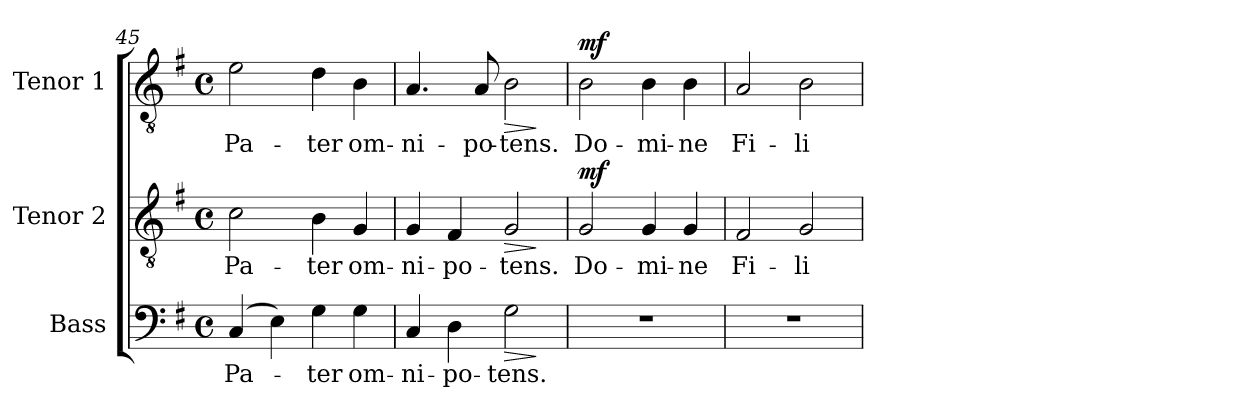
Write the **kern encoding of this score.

**kern	**text	**dynam	**kern	**text	**dynam	**kern	**text	**dynam
*part3	*part3	*part3	*part2	*part2	*part2	*part1	*part1	*part1
*staff3	*staff3	*staff3	*staff2	*staff2	*staff2	*staff1	*staff1	*staff1
*I"Bass	*	*	*I"Tenor 2	*	*	*I"Tenor 1	*	*
*I'B.	*	*	*I'T. 2	*	*	*I'T. 1	*	*
*clefF4	*	*	*clefGv2	*	*	*clefGv2	*	*
*k[f#]	*	*	*k[f#]	*	*	*k[f#]	*	*
*G:	*	*	*G:	*	*	*G:	*	*
*M4/4	*	*	*M4/4	*	*	*M4/4	*	*
*met(c)	*	*	*met(c)	*	*	*met(c)	*	*
=45	=45	=45	=45	=45	=45	=45	=45	=45
!	!LO:LY:b	!	!	!LO:LY:b	!	!	!LO:LY:b	!
(4C/	Pa-	.	2c\	Pa-	.	2e\	Pa-	.
4E\)	.	.	.	.	.	.	.	.
!	!LO:LY:b	!	!	!LO:LY:b	!	!	!LO:LY:b	!
4G\	-ter	.	4B\	-ter	.	4d\	-ter	.
!	!LO:LY:b	!	!	!LO:LY:b	!	!	!LO:LY:b	!
4G\	om-	.	4G/	om-	.	4B\	om-	.
=46	=46	=46	=46	=46	=46	=46	=46	=46
!	!LO:LY:b	!	!	!LO:LY:b	!	!	!LO:LY:b	!
4C/	-ni-	.	4G/	-ni-	.	4.A/	-ni-	.
!	!LO:LY:b	!	!	!LO:LY:b	!	!	!	!
4D\	-po-	.	4F#/	-po-	.	.	.	.
!	!	!	!	!	!	!	!LO:LY:b	!
.	.	.	.	.	.	8A/	-po-	.
!	!LO:LY:b	!LO:HP:b	!	!LO:LY:b	!LO:HP:b	!	!LO:LY:b	!LO:HP:b
2G\	-tens.	>	2G/	-tens.	>	2B\	-tens.	>
.	.	]	.	.	]	.	.	]
!!LO:LB:g=z
=47	=47	=47	=47	=47	=47	=47	=47	=47
!	!	!	!	!LO:LY:b	!LO:DY:a	!	!LO:LY:b	!LO:DY:a
1r	.	.	2G/	Do-	mf	2B\	Do-	mf
!	!	!	!	!LO:LY:b	!	!	!LO:LY:b	!
.	.	.	4G/	-mi-	.	4B\	-mi-	.
!	!	!	!	!LO:LY:b	!	!	!LO:LY:b	!
.	.	.	4G/	-ne	.	4B\	-ne	.
=48	=48	=48	=48	=48	=48	=48	=48	=48
!	!	!	!	!LO:LY:b	!	!	!LO:LY:b	!
1r	.	.	2F#/	Fi-	.	2A/	Fi-	.
!	!	!	!	!LO:LY:b	!	!	!LO:LY:b	!
.	.	.	2G/	-li	.	2B\	-li	.
=	=	=	=	=	=	=	=	=
*-	*-	*-	*-	*-	*-	*-	*-	*-
